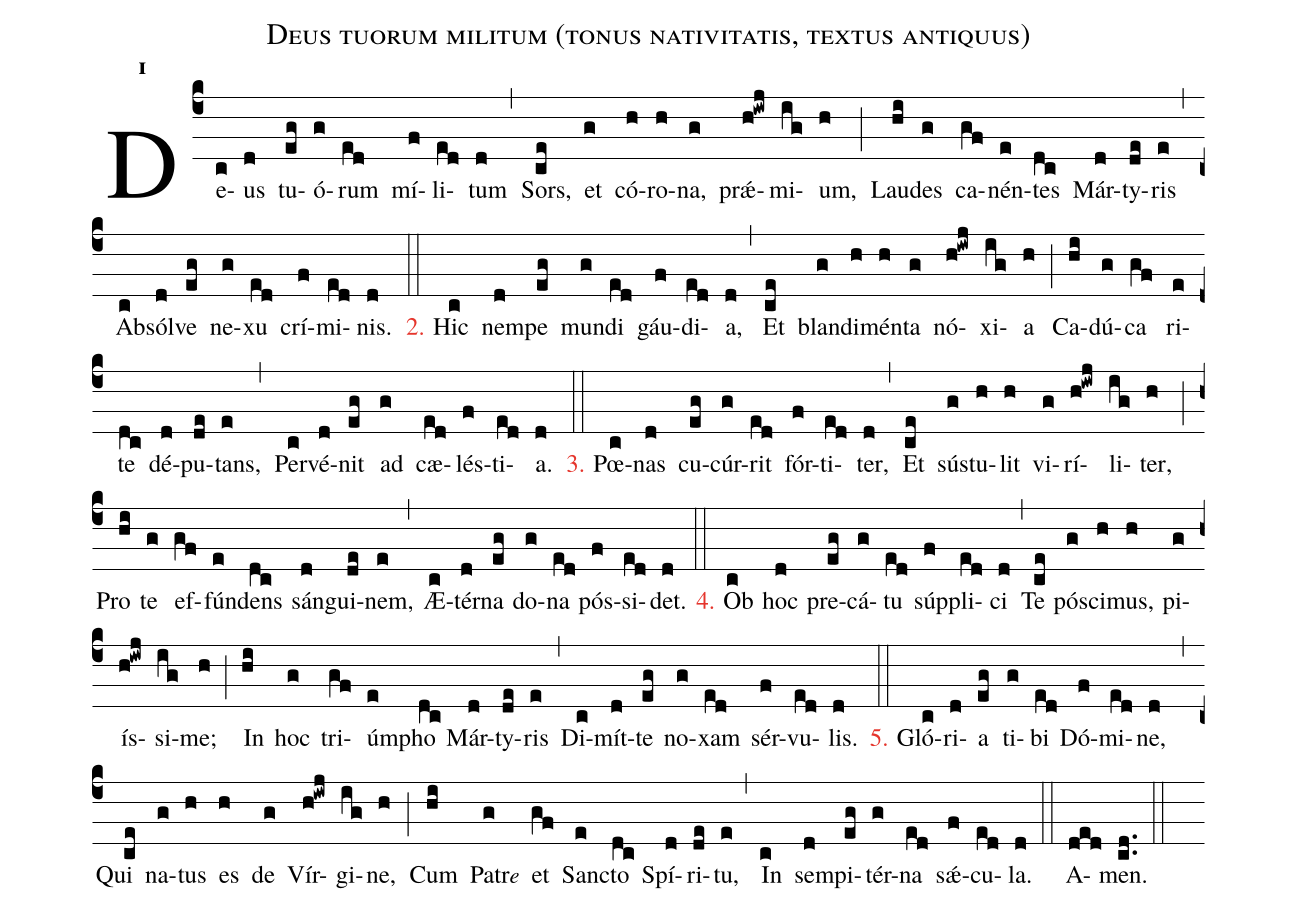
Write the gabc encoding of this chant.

name:Deus tuorum militum (tonus nativitatis, textus antiquus);
office-part:hy;
mode:1;
%%
initial-style: 1;
name: Deus tuorum militum;
mode:1;
office-part: Hymnus;
annotation: Hymn.;
annotation: i;
nabc-lines:1;
%%
(c4)De(c)us(d) tu(eg)ó(g)rum(ed) mí(f)li(ed)tum(d) (,)
Sors,(ce) et(g) có(h)ro(h)na,(g) prǽ(h!iwj)mi(ig)um,(h) (;)
Lau(hi)des(g) ca(gf)nén(e)tes(dc) Már(d)ty(de)ris(e) (,)
Ab(c)sól(d)ve(eg) ne(g)xu(ed) crí(f)mi(ed)nis.(d) (::)

<c>2.</c> Hic(c) nem(d)pe(eg) mun(g)di(ed) gáu(f)di(ed)a,(d) (,)
Et(ce) blan(g)di(h)mén(h)ta(g) nó(h!iwj)xi(ig)a(h) (;)
Ca(hi)dú(g)ca(gf) ri(e)te(dc) dé(d)pu(de)tans,(e) (,)
Per(c)vé(d)nit(eg) ad(g) cæ(ed)lés(f)ti(ed)a.(d) (::)

<c>3.</c> Pœ(c)nas(d) cu(eg)cúr(g)rit(ed) fór(f)ti(ed)ter,(d) (,)
Et(ce) sús(g)tu(h)lit(h) vi(g)rí(h!iwj)li(ig)ter,(h) (;)
Pro(hi) te(g) ef(gf)fún(e)dens(dc) sán(d)gui(de)nem,(e) (,)
Æ(c)tér(d)na(eg) do(g)na(ed) pós(f)si(ed)det.(d) (::)

<c>4.</c> Ob(c) hoc(d) pre(eg)cá(g)tu(ed) súp(f)pli(ed)ci(d) (,)
Te(ce) pó(g)sci(h)mus,(h) pi(g)ís(h!iwj)si(ig)me;(h) (;)
In(hi) hoc(g) tri(gf)úm(e)pho(dc) Már(d)ty(de)ris(e) (,)
Di(c)mít(d)te(eg) no(g)xam(ed) sér(f)vu(ed)lis.(d) (::)

<c>5.</c> Gló(c)ri(d)a(eg) ti(g)bi(ed) Dó(f)mi(ed)ne,(d) (,)
Qui(ce) na(g)tus(h) es(h) de(g) Vír(h!iwj)gi(ig)ne,(h) (;)
Cum(hi) Patr<e>e</e>(g) et(gf) Sanc(e)to(dc) Spí(d)ri(de)tu,(e) (,)
In(c) sem(d)pi(eg)tér(g)na(ed) sǽ(f)cu(ed)la.(d) (::)

A(ded)men.(cd..) (::)
